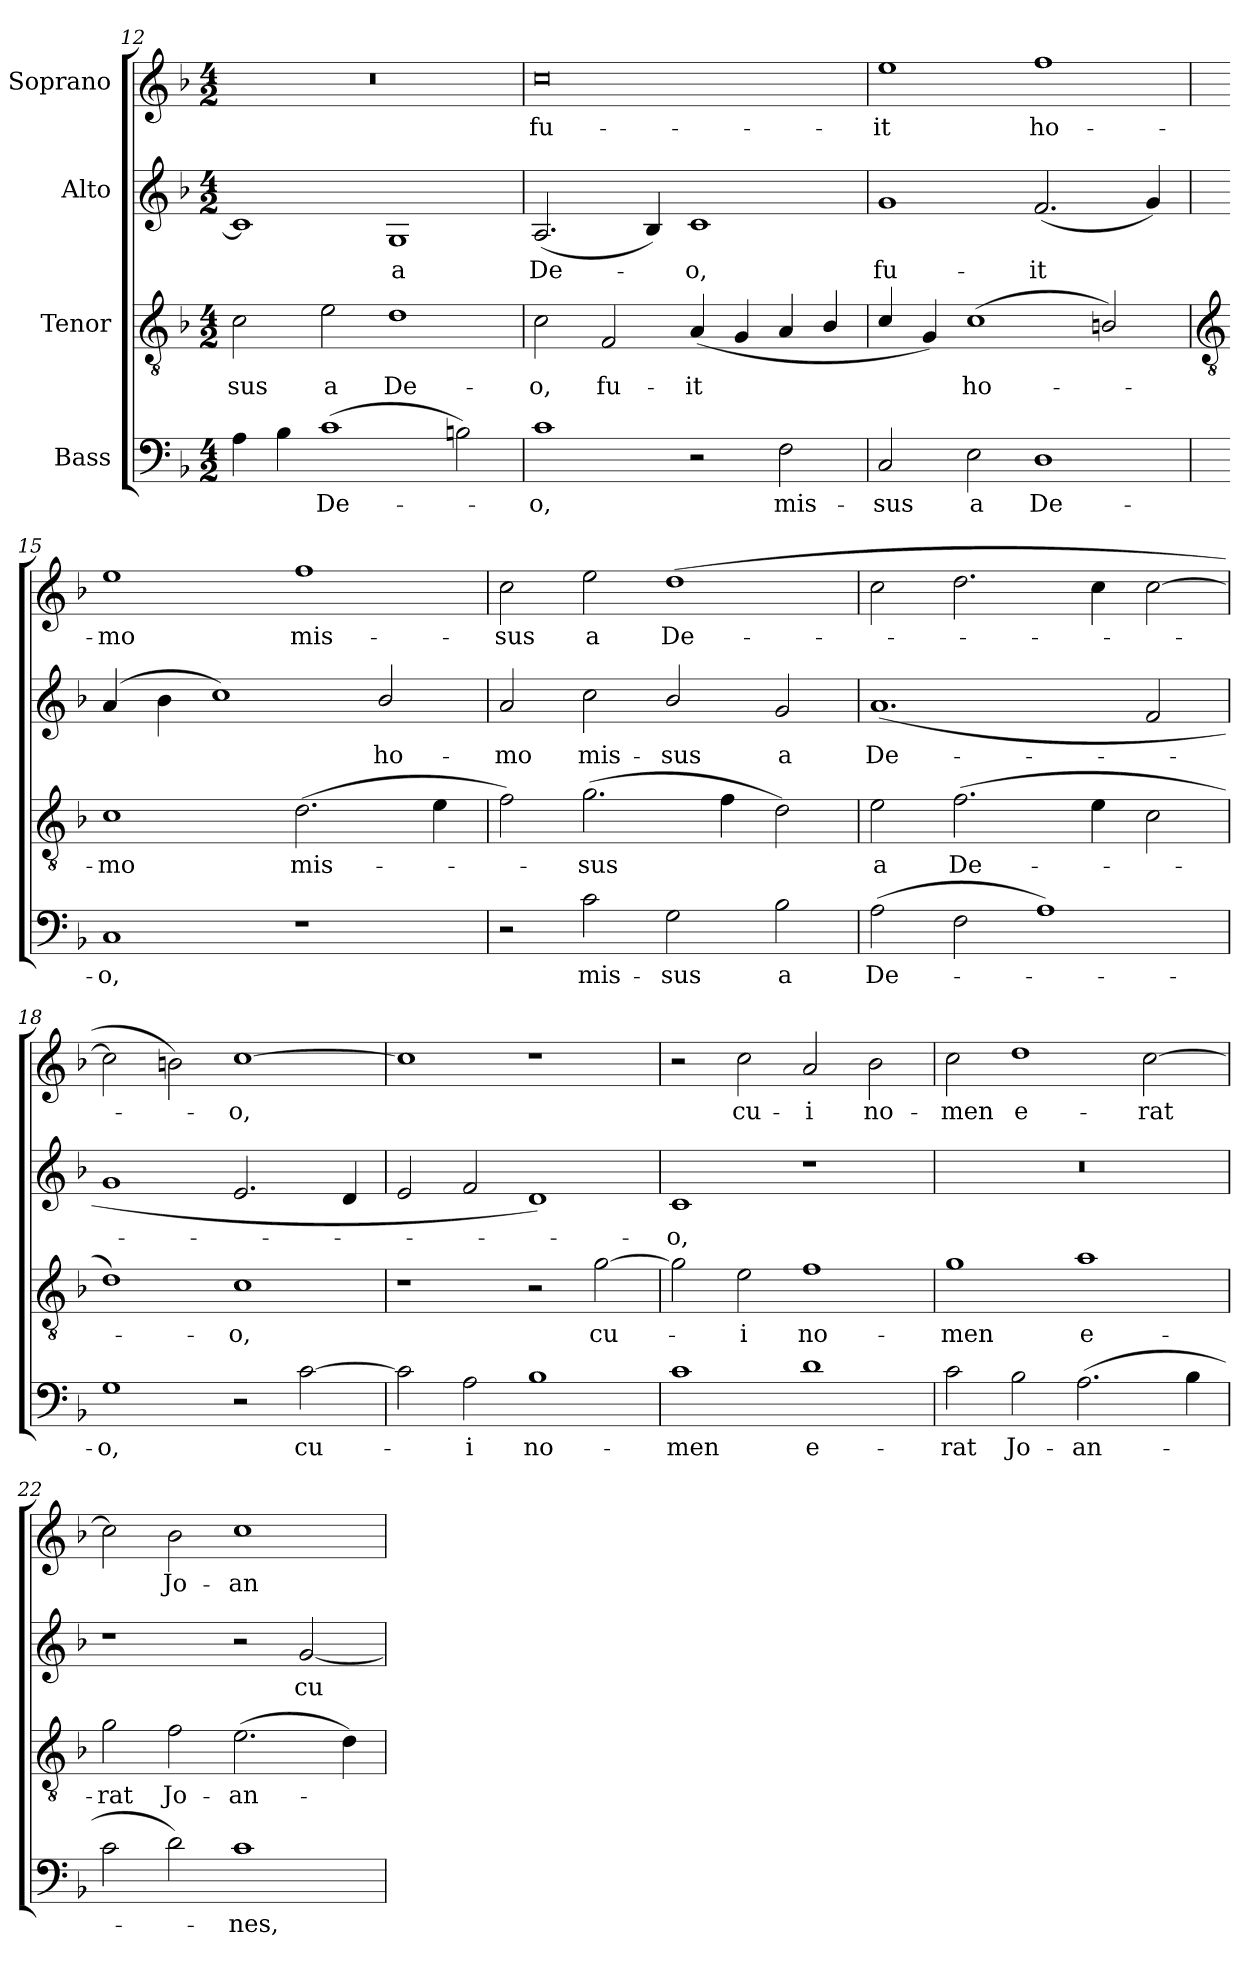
**kern	**text	**kern	**text	**kern	**text	**kern	**text
*part4	*part4	*part3	*part3	*part2	*part2	*part1	*part1
*staff4	*staff4	*staff3	*staff3	*staff2	*staff2	*staff1	*staff1
*I"Bass	*	*I"Tenor	*	*I"Alto	*	*I"Soprano	*
*clefF4	*	*clefGv2	*	*clefG2	*	*clefG2	*
*k[b-]	*	*k[b-]	*	*k[b-]	*	*k[b-]	*
*F:	*	*F:	*	*F:	*	*F:	*
*M4/2	*	*M4/2	*	*M4/2	*	*M4/2	*
=12	=12	=12	=12	=12	=12	=12	=12
!	!	!	!LO:LY:b	!	!	!	!
4A	.	2c	-sus	1c]	.	0r	.
4B-	.	.	.	.	.	.	.
!	!LO:LY:b	!	!LO:LY:b	!	!	!	!
(>1c	De-	2e	a	.	.	.	.
!	!	!	!LO:LY:b	!	!LO:LY:b	!	!
.	.	1d	De-	1G	a	.	.
2Bn)	.	.	.	.	.	.	.
=13	=13	=13	=13	=13	=13	=13	=13
!	!LO:LY:b	!	!LO:LY:b	!	!LO:LY:b	!	!LO:LY:b
1c	o,	2c	-o,	(<2.A	De-	0cc	fu-
!	!	!	!LO:LY:b	!	!	!	!
.	.	2F	fu-	.	.	.	.
.	.	.	.	4B-)	.	.	.
!	!	!	!LO:LY:b	!	!LO:LY:b	!	!
2r	.	(<4A	-it	1c	o,	.	.
.	.	4G	.	.	.	.	.
!	!LO:LY:b	!	!	!	!	!	!
2F	mis-	4A	.	.	.	.	.
.	.	4B-/	.	.	.	.	.
=14	=14	=14	=14	=14	=14	=14	=14
!	!LO:LY:b	!	!	!	!LO:LY:b	!	!LO:LY:b
2C	-sus	4c/	.	1g	fu-	1ee	-it
.	.	4G)	.	.	.	.	.
!	!LO:LY:b	!	!LO:LY:b	!	!	!	!
2E	a	(<1c	ho-	.	.	.	.
!	!LO:LY:b	!	!	!	!LO:LY:b	!	!LO:LY:b
1D	De-	.	.	(<2.f	-it	1ff	ho-
.	.	2Bn/)	.	.	.	.	.
.	.	.	.	4g)	.	.	.
!!LO:LB:g=z
=15	=15	=15	=15	=15	=15	=15	=15
*	*	*clefGv2	*	*	*	*	*
!	!LO:LY:b	!	!LO:LY:b	!	!	!	!LO:LY:b
1C	-o,	1c	mo	(>4a	.	1ee	-mo
.	.	.	.	4b-	.	.	.
.	.	.	.	1cc)	.	.	.
!	!	!	!LO:LY:b	!	!	!	!LO:LY:b
1r	.	(>2.d	mis-	.	.	1ff	mis-
!	!	!	!	!	!LO:LY:b	!	!
.	.	.	.	2b-/	ho-	.	.
.	.	4e	.	.	.	.	.
=16	=16	=16	=16	=16	=16	=16	=16
!	!	!	!	!	!LO:LY:b	!	!LO:LY:b
2r	.	2f)	.	2a	-mo	2cc	-sus
!	!LO:LY:b	!	!LO:LY:b	!	!LO:LY:b	!	!LO:LY:b
2c	mis-	(>2.g	sus	2cc	mis-	2ee	a
!	!LO:LY:b	!	!	!	!LO:LY:b	!	!LO:LY:b
2G	-sus	.	.	2b-/	-sus	(>1dd	De-
.	.	4f	.	.	.	.	.
!	!LO:LY:b	!	!	!	!LO:LY:b	!	!
2B-	a	2d)	.	2g	a	.	.
=17	=17	=17	=17	=17	=17	=17	=17
!	!LO:LY:b	!	!LO:LY:b	!	!LO:LY:b	!	!
(>2A	De-	2e	a	(<1.a	De-	2cc	.
!	!	!	!LO:LY:b	!	!	!	!
2F	.	(>2.f	De-	.	.	2.dd	.
1A)	.	.	.	.	.	.	.
.	.	4e	.	.	.	4cc	.
.	.	2c	.	2f	.	[2cc	.
=18	=18	=18	=18	=18	=18	=18	=18
!	!LO:LY:b	!	!	!	!	!	!
1G	o,	1d)	.	1g	.	2cc]	.
.	.	.	.	.	.	2bn)	.
!	!	!	!LO:LY:b	!	!	!	!LO:LY:b
2r	.	1c	o,	2.e	.	[1cc	o,
!	!LO:LY:b	!	!	!	!	!	!
[2c	cu-	.	.	.	.	.	.
.	.	.	.	4d	.	.	.
=19	=19	=19	=19	=19	=19	=19	=19
2c]	.	1r	.	2e	.	1cc]	.
!	!LO:LY:b	!	!	!	!	!	!
2A	i	.	.	2f	.	.	.
!	!LO:LY:b	!	!	!	!	!	!
1B-	no-	2r	.	1d)	.	1r	.
!	!	!	!LO:LY:b	!	!	!	!
.	.	[2g	cu-	.	.	.	.
=20	=20	=20	=20	=20	=20	=20	=20
!	!LO:LY:b	!	!	!	!LO:LY:b	!	!
1c	-men	2g]	.	1c	o,	2r	.
!	!	!	!LO:LY:b	!	!	!	!LO:LY:b
.	.	2e	i	.	.	2cc	cu-
!	!LO:LY:b	!	!LO:LY:b	!	!	!	!LO:LY:b
1d	e-	1f	no-	1r	.	2a	-i
!	!	!	!	!	!	!	!LO:LY:b
.	.	.	.	.	.	2b-	no-
=21	=21	=21	=21	=21	=21	=21	=21
!	!LO:LY:b	!	!LO:LY:b	!	!	!	!LO:LY:b
2c	-rat	1g	-men	0r	.	2cc	-men
!	!LO:LY:b	!	!	!	!	!	!LO:LY:b
2B-	Jo-	.	.	.	.	1dd	e-
!	!LO:LY:b	!	!LO:LY:b	!	!	!	!
(>2.A	-an-	1a	e-	.	.	.	.
!	!	!	!	!	!	!	!LO:LY:b
.	.	.	.	.	.	[2cc	-rat
4B-	.	.	.	.	.	.	.
=22	=22	=22	=22	=22	=22	=22	=22
!	!	!	!LO:LY:b	!	!	!	!
2c	.	2g	-rat	1r	.	2cc]	.
!	!	!	!LO:LY:b	!	!	!	!LO:LY:b
2d)	.	2f	Jo-	.	.	2b-	Jo-
!	!LO:LY:b	!	!LO:LY:b	!	!	!	!LO:LY:b
1c	nes,	(>2.e	-an-	2r	.	1cc	-an-
!	!	!	!	!	!LO:LY:b	!	!
.	.	.	.	[2g	cu-	.	.
.	.	4d)	.	.	.	.	.
=	=	=	=	=	=	=	=
*-	*-	*-	*-	*-	*-	*-	*-
